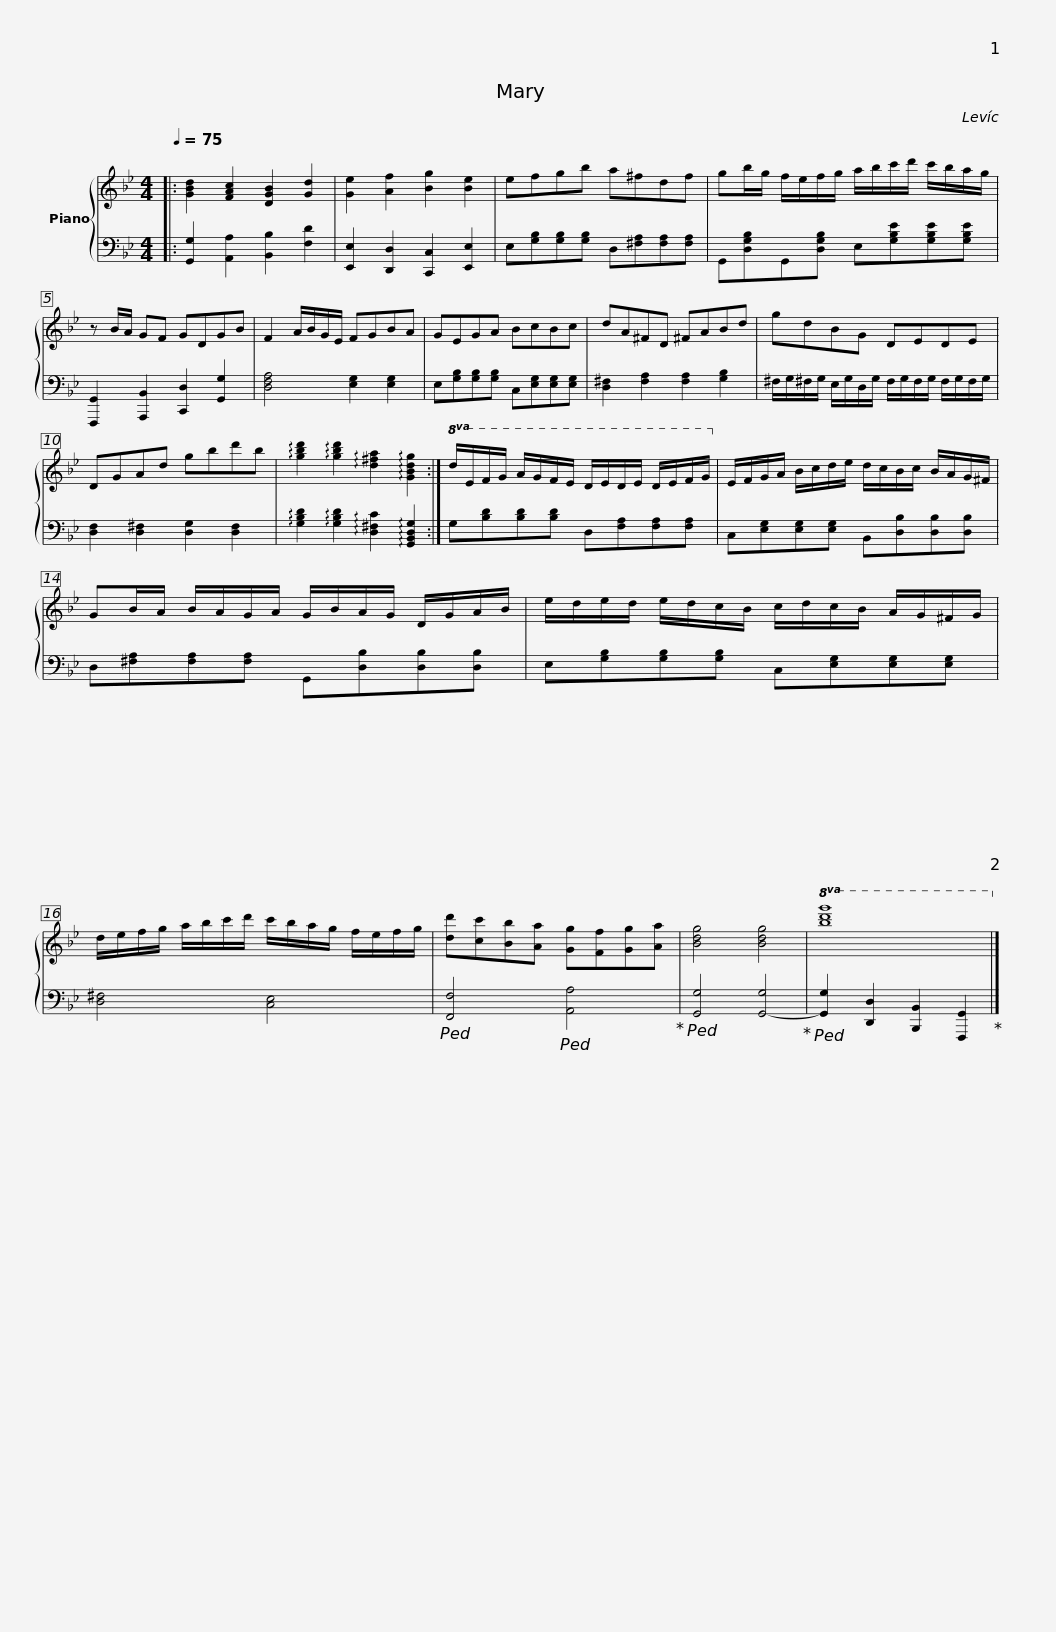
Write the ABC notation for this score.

X:1
%%score { 1 | 2 }
L:1/8
Q:1/4=75
M:4/4
I:linebreak $
K:Bb
V:1 treble
V:2 bass
V:1
|: [GBd]2 [FAc]2 [DGB]2 [Gd]2 | [Ge]2 [Af]2 [Bg]2 [Be]2 | efgb a^fdf | gb/g/ f/e/f/g/ a/b/c'/d'/ c'/b/a/g/ | z B/A/ GF GDGB |$ %5
 F2 A/B/G/E/ FGBA | GEGA BcBc | dA^FD ^FABd | gdBG DEDE | DGAd gbd'b |$ %10
 !arpeggio![gbd']2 !arpeggio![gbd']2 !arpeggio![d^fa]2 !arpeggio![GBdg]2 :|!8va(! d/e/f/g/ a/g/f/e/ d/e/d/e/ d/e/f/g/!8va)! | E/F/G/A/ B/c/d/e/ d/c/B/c/ B/A/G/^F/ |$ GB/A/ B/A/G/A/ G/B/A/G/ D/G/A/B/ | e/d/e/d/ e/d/c/B/ c/d/c/B/ A/G/^F/G/ | %15
 d/e/f/g/ a/b/c'/d'/ c'/b/a/g/ f/e/f/g/ |$ [dd'][cc'][Bb][Aa] [Gg][Ff][Gg][Aa] | [Bdg]4 [Bdg-]4 |!8va(! [bd'g']8!8va)! |] %19
V:2
|: [G,,G,]2 [A,,A,]2 [B,,B,]2 [F,D]2 | [E,,E,]2 [D,,D,]2 [C,,C,]2 [E,,E,]2 | E,[G,B,][G,B,][G,B,] D,[^F,A,][F,A,][F,A,] | G,,[D,G,B,]G,,[D,G,B,] E,[G,B,E][G,B,E][G,B,E] | [F,,,G,,]2 [A,,,B,,]2 [C,,D,]2 [G,,G,]2 |$ %5
 [D,F,A,]4 [E,G,]2 [E,G,]2 | E,[G,B,][G,B,][G,B,] C,[E,G,][E,G,][E,G,] | [D,^F,]2 [F,A,]2 [F,A,]2 [G,B,]2 | ^F,/G,/^F,/G,/ E,/G,/D,/G,/ F,/G,/F,/G,/ F,/G,/F,/G,/ | [D,F,]2 [D,^F,]2 [D,G,]2 [D,F,]2 |$ %10
 !arpeggio![G,B,D]2 !arpeggio![G,B,D]2 !arpeggio![D,^F,C]2 !arpeggio![G,,B,,D,G,]2 :| G,[B,D][B,D][B,D] D,[F,A,][F,A,][F,A,] | C,[E,G,][E,G,][E,G,] B,,[D,B,][D,B,][D,B,] |$ D,[^F,A,][F,A,][F,A,] G,,[D,B,][D,B,][D,B,] | E,[G,B,][G,B,][G,B,] C,[E,G,][E,G,][E,G,] | %15
 [D,^F,]4 [C,E,]4 |$!ped! [F,,F,]4!ped! [A,,A,]4!ped-up! |!ped! [G,,G,]4 [G,,-G,]4!ped-up! |!ped! [G,,G,]2 [D,,D,]2 [B,,,B,,]2 [F,,,G,,]2!ped-up! |] %19
